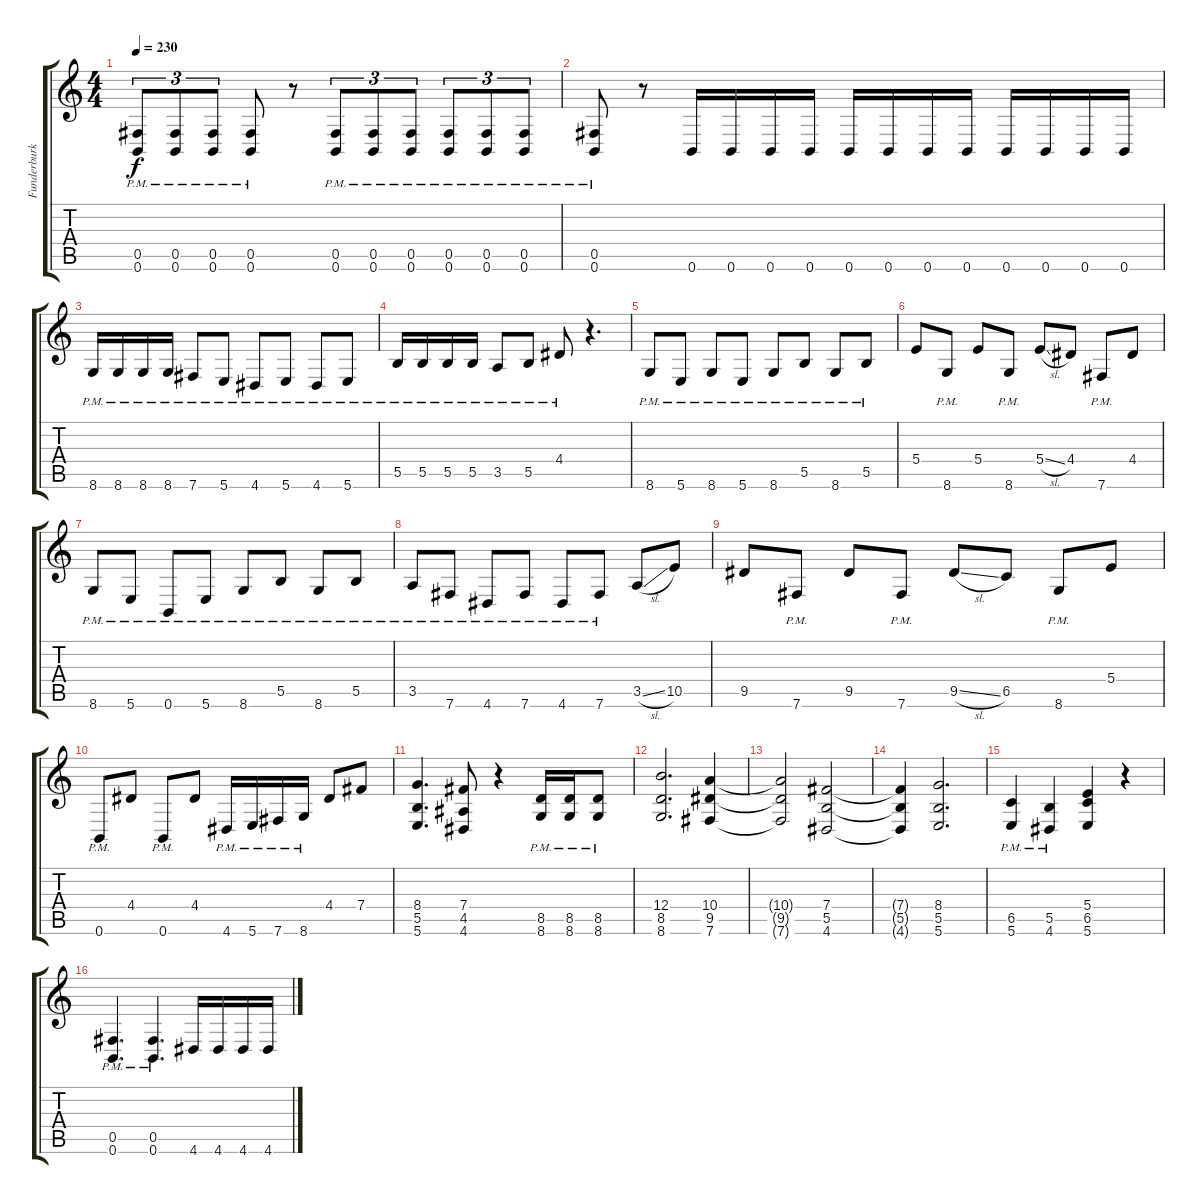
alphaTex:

\track ("Funderburk Rhythm" "Funderburk") {instrument overdrivenguitar}
\staff {score tabs}
\tuning (Db4 Ab3 E3 B2 Gb2 B1) {hide}
\ts (4 4)
\tempo 230
\clef g2
\ks c
(0.5{pm} 0.6{pm}).8{tu (3 2) dy f} (0.5{pm} 0.6{pm}).8{tu (3 2)} (0.5{pm} 0.6{pm}).8{tu (3 2)} (0.5{pm} 0.6{pm}).8 r.8 (0.5{pm} 0.6{pm}).8{tu (3 2)} (0.5{pm} 0.6{pm}).8{tu (3 2)} (0.5{pm} 0.6{pm}).8{tu (3 2)} (0.5{pm} 0.6{pm}).8{tu (3 2)} (0.5{pm} 0.6{pm}).8{tu (3 2)} (0.5{pm} 0.6{pm}).8{tu (3 2)} |
(0.5{pm} 0.6{pm}).8 r.8 0.6.16 0.6.16 0.6.16 0.6.16 0.6.16 0.6.16 0.6.16 0.6.16 0.6.16 0.6.16 0.6.16 0.6.16 |
8.6{pm}.16 8.6{pm}.16 8.6{pm}.16 8.6{pm}.16 7.6{pm}.8 5.6{pm}.8 4.6{pm}.8 5.6{pm}.8 4.6{pm}.8 5.6{pm}.8 |
5.5{pm}.16 5.5{pm}.16 5.5{pm}.16 5.5{pm}.16 3.5{pm}.8 5.5{pm}.8 4.4{pm}.8 r.4{d} |
8.6{pm}.8 5.6{pm}.8 8.6{pm}.8 5.6{pm}.8 8.6{pm}.8 5.5{pm}.8 8.6{pm}.8 5.5{pm}.8 |
5.4.8 8.6{pm}.8 5.4.8 8.6{pm}.8 5.4{sl}.8 4.4.8 7.6{pm}.8 4.4.8 |
8.6{pm}.8 5.6{pm}.8 0.6{pm}.8 5.6{pm}.8 8.6{pm}.8 5.5{pm}.8 8.6{pm}.8 5.5{pm}.8 |
3.5{pm}.8 7.6{pm}.8 4.6{pm}.8 7.6{pm}.8 4.6{pm}.8 7.6{pm}.8 3.5{sl}.8 10.5.8 |
9.5.8 7.6{pm}.8 9.5.8 7.6{pm}.8 9.5{sl}.8 6.5.8 8.6{pm}.8 5.4.8 |
0.6{pm}.8 4.4.8 0.6{pm}.8 4.4.8 4.6{pm}.16 5.6{pm}.16 7.6{pm}.16 8.6{pm}.16 4.4.8 7.4.8 |
(8.4 5.5 5.6).4{d} (7.4 4.5 4.6).8 r.4 (8.5{pm} 8.6{pm}).16 (8.5{pm} 8.6{pm}).16 (8.5{pm} 8.6{pm}).8 |
(12.4 8.5 8.6).2{d} (10.4 9.5 7.6).4 |
(10.4{t} 9.5{t} 7.6{t}).2 (7.4 5.5 4.6).2 |
(7.4{t} 5.5{t} 4.6{t}).4 (8.4 5.5 5.6).2{d} |
(6.5{pm} 5.6{pm}).4 (5.5{pm} 4.6{pm}).4 (5.4 6.5 5.6).4 r.4 |
(0.5{pm} 0.6{pm}).4{d} (0.5{pm} 0.6{pm}).4{d} 4.6.16 4.6.16 4.6.16 4.6.16
